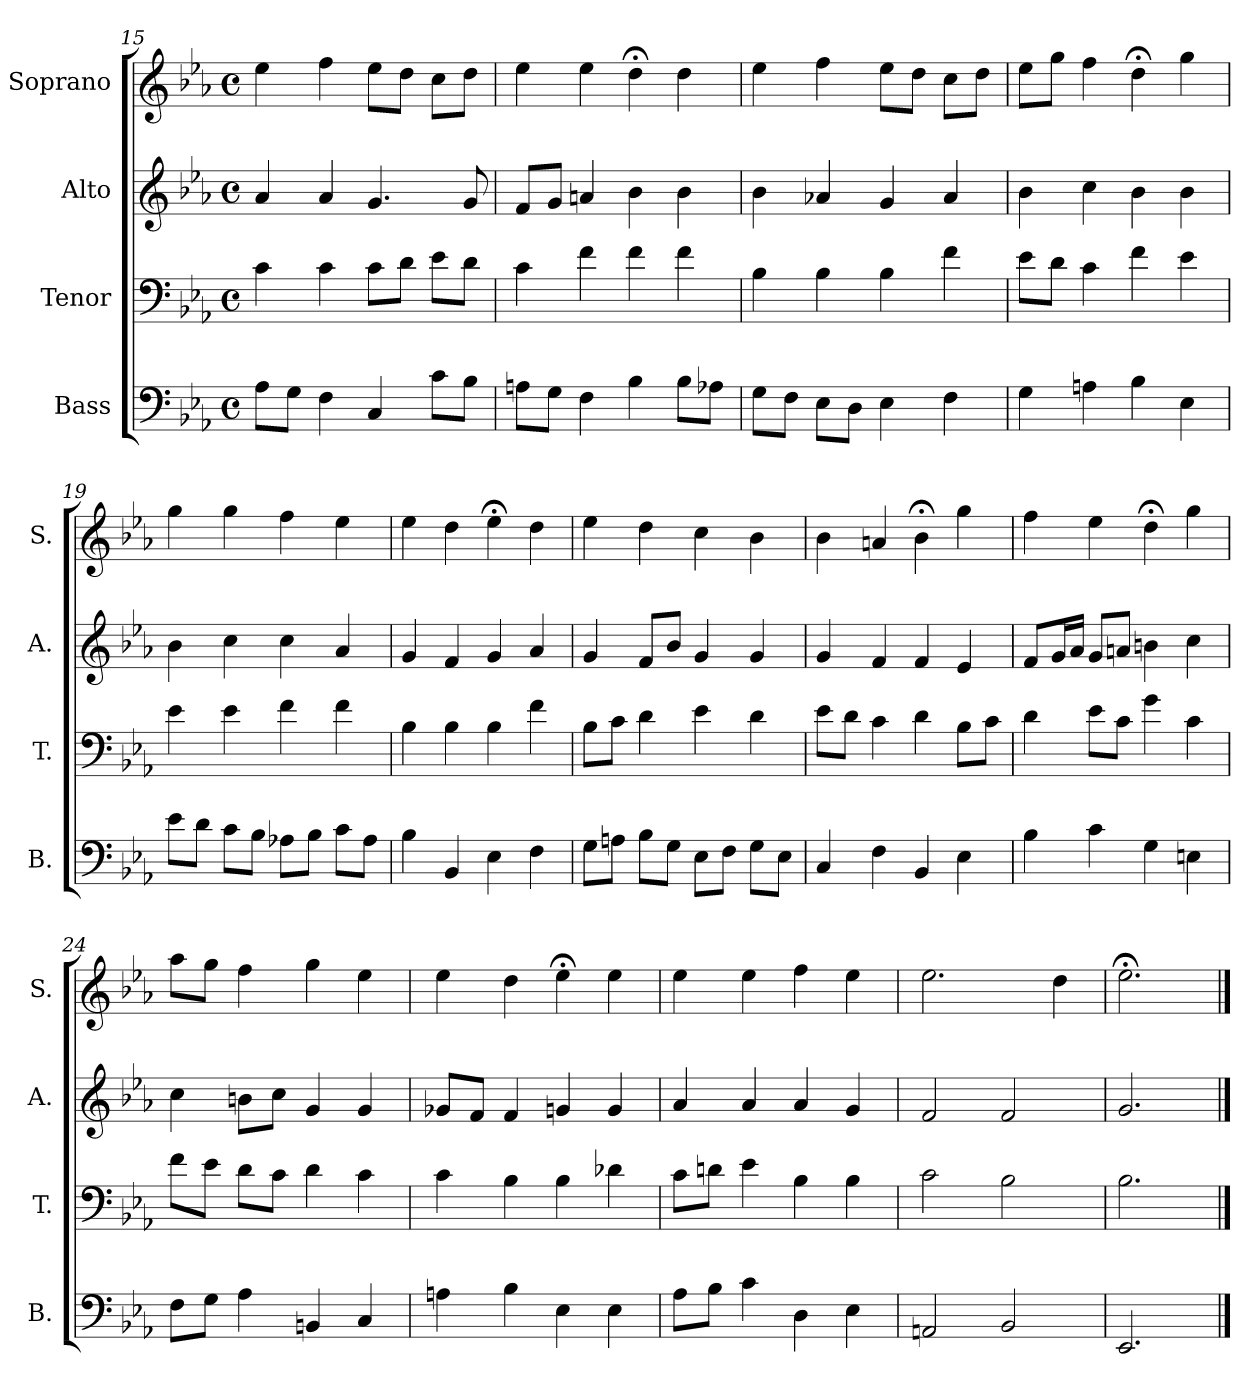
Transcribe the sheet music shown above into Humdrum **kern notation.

**kern	**kern	**kern	**kern
*part4	*part3	*part2	*part1
*staff4	*staff3	*staff2	*staff1
*I"Bass	*I"Tenor	*I"Alto	*I"Soprano
*I'B.	*I'T.	*I'A.	*I'S.
!!LO:PB:g=z
*clefF4	*clefF4	*clefG2	*clefG2
*k[b-e-a-]	*k[b-e-a-]	*k[b-e-a-]	*k[b-e-a-]
*E-:	*E-:	*E-:	*E-:
*M4/4	*M4/4	*M4/4	*M4/4
*met(c)	*met(c)	*met(c)	*met(c)
=15	=15	=15	=15
8A-\L	4c\	4a-/	4ee-\
8G\J	.	.	.
4F\	4c\	4a-/	4ff\
4C/	8c\L	4.g/	8ee-\L
.	8d\J	.	8dd\J
8c\L	8e-\L	.	8cc\L
8B-\J	8d\J	8g/	8dd\J
=16	=16	=16	=16
8An\L	4c\	8f/L	4ee-\
8G\J	.	8g/J	.
4F\	4f\	4an/	4ee-\
4B-\	4f\	4b-\	4dd;<\
8B-\L	4f\	4b-\	4dd\
8A-X\J	.	.	.
=17	=17	=17	=17
8G\L	4B-\	4b-\	4ee-\
8F\J	.	.	.
8E-\L	4B-\	4a-X/	4ff\
8D\J	.	.	.
4E-\	4B-\	4g/	8ee-\L
.	.	.	8dd\J
4F\	4f\	4a-/	8cc\L
.	.	.	8dd\J
=18	=18	=18	=18
4G\	8e-\L	4b-\	8ee-\L
.	8d\J	.	8gg\J
4An\	4c\	4cc\	4ff\
4B-\	4f\	4b-\	4dd;<\
4E-\	4e-\	4b-\	4gg\
!!LO:LB:g=z
=19	=19	=19	=19
8e-\L	4e-\	4b-\	4gg\
8d\J	.	.	.
8c\L	4e-\	4cc\	4gg\
8B-\J	.	.	.
8A-X\L	4f\	4cc\	4ff\
8B-\J	.	.	.
8c\L	4f\	4a-/	4ee-\
8A-\J	.	.	.
=20	=20	=20	=20
4B-\	4B-\	4g/	4ee-\
4BB-/	4B-\	4f/	4dd\
4E-\	4B-\	4g/	4ee-;<\
4F\	4f\	4a-/	4dd\
=21	=21	=21	=21
8G\L	8B-\L	4g/	4ee-\
8An\J	8c\J	.	.
8B-\L	4d\	8f/L	4dd\
8G\J	.	8b-/J	.
8E-\L	4e-\	4g/	4cc\
8F\J	.	.	.
8G\L	4d\	4g/	4b-\
8E-\J	.	.	.
=22	=22	=22	=22
4C/	8e-\L	4g/	4b-\
.	8d\J	.	.
4F\	4c\	4f/	4an/
4BB-/	4d\	4f/	4b-;<\
4E-\	8B-\L	4e-/	4gg\
.	8c\J	.	.
!!LO:LB:g=z
=23	=23	=23	=23
4B-\	4d\	8f/L	4ff\
.	.	16g/L	.
.	.	16a-/JJ	.
4c\	8e-\L	8g/L	4ee-\
.	8c\J	8an/J	.
4G\	4g\	4bn\	4dd;<\
4En\	4c\	4cc\	4gg\
=24	=24	=24	=24
8F\L	8f\L	4cc\	8aa-\L
8G\J	8e-\J	.	8gg\J
4A-\	8d\L	8bn\L	4ff\
.	8c\J	8cc\J	.
4BBn/	4d\	4g/	4gg\
4C/	4c\	4g/	4ee-\
=25	=25	=25	=25
4An\	4c\	8g-X/L	4ee-\
.	.	8f/J	.
4B-\	4B-\	4f/	4dd\
4E-\	4B-\	4gn/	4ee-;<\
4E-\	4d-X\	4g/	4ee-\
=26	=26	=26	=26
8A-\L	8c\L	4a-/	4ee-\
8B-\J	8dn\J	.	.
4c\	4e-\	4a-/	4ee-\
4D\	4B-\	4a-/	4ff\
4E-\	4B-\	4g/	4ee-\
=27	=27	=27	=27
2AAn/	2c\	2f/	2.ee-\
2BB-/	2B-\	2f/	.
.	.	.	4dd\
=28	=28	=28	=28
2.EE-/	2.B-\	2.g/	2.ee-;<\
==	==	==	==
*-	*-	*-	*-
